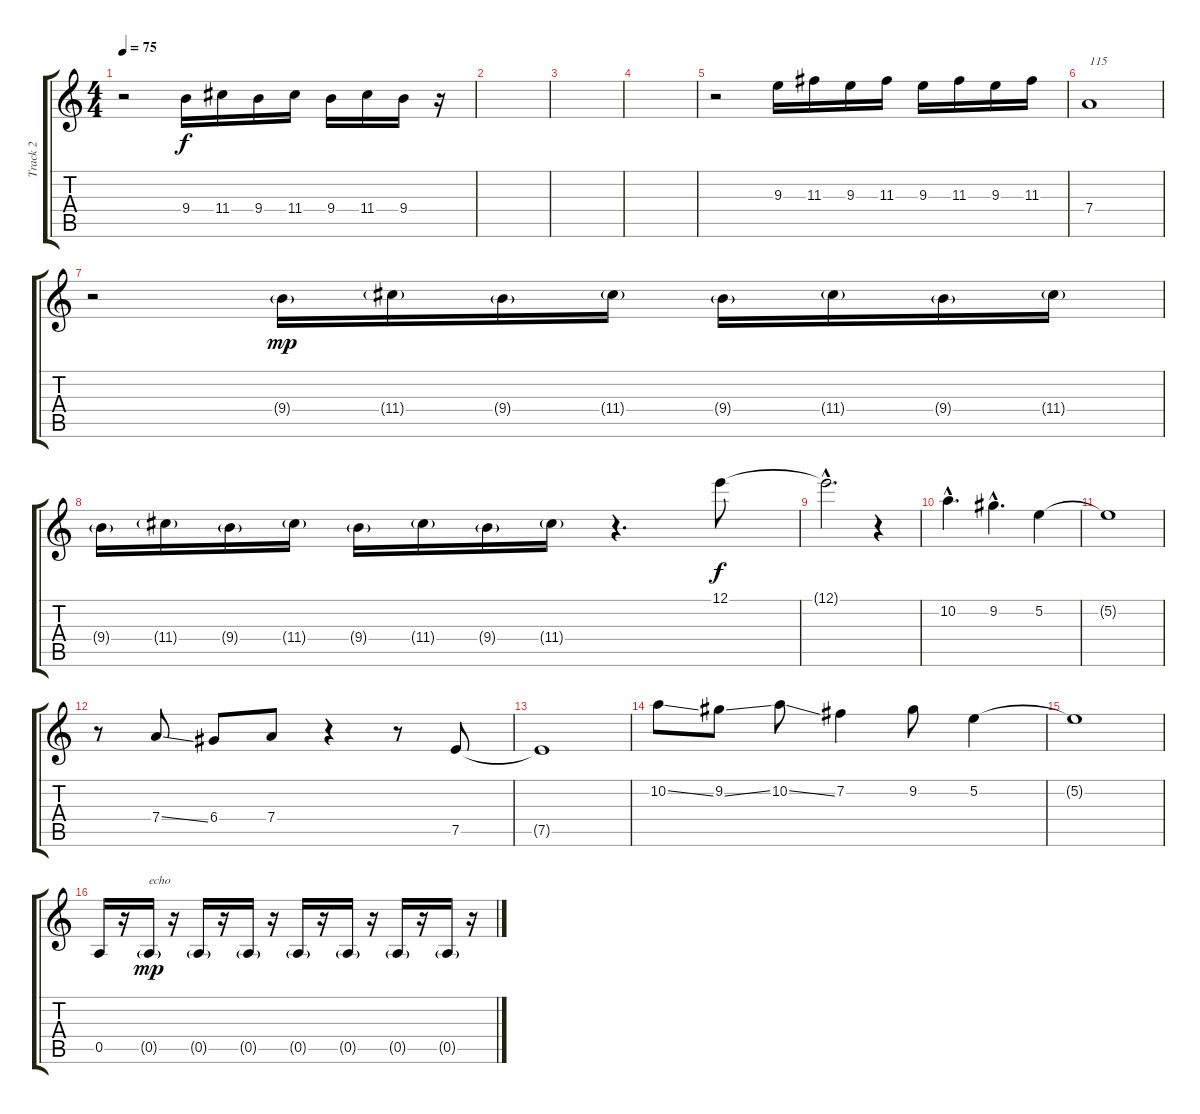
\track ("Track 2" "Track 2") {instrument acousticguitarsteel}
\staff {score tabs}
\tuning (E4 B3 G3 D3 A2 E2) {hide}
\ts (4 4)
\tempo 75
\clef g2
\ks c
r.2{dy f} 9.4.16 11.4.16 9.4.16 11.4.16 9.4.16 11.4.16 9.4.16 r.16 |
|
|
|
r.2 9.3.16 11.3.16 9.3.16 11.3.16 9.3.16 11.3.16 9.3.16 11.3.16 |
7.4.1{txt "115" volume 13} |
r.2 9.4{g}.16{dy mp volume 11} 11.4{g}.16 9.4{g}.16 11.4{g}.16 9.4{g}.16 11.4{g}.16 9.4{g}.16 11.4{g}.16 |
9.4{g}.16 11.4{g}.16 9.4{g}.16 11.4{g}.16 9.4{g}.16 11.4{g}.16 9.4{g}.16 11.4{g}.16 r.4{d} 12.1.8{dy f} |
12.1{hac t}.2{d} r.4 |
10.2{hac}.4{d} 9.2{hac}.4{d} 5.2.4 |
5.2{t}.1 |
r.8 7.4{ss}.8 6.4.8 7.4.8 r.4 r.8 7.5.8 |
7.5{t}.1 |
10.2{ss}.8 9.2{ss}.8 10.2{ss}.8 7.2.4 9.2.8 5.2.4 |
5.2{t}.1 |
0.5.16 r.16 0.5{g}.16{txt "echo" dy mp volume 2} r.16 0.5{g}.16 r.16 0.5{g}.16 r.16 0.5{g}.16 r.16 0.5{g}.16 r.16 0.5{g}.16 r.16 0.5{g}.16 r.16
